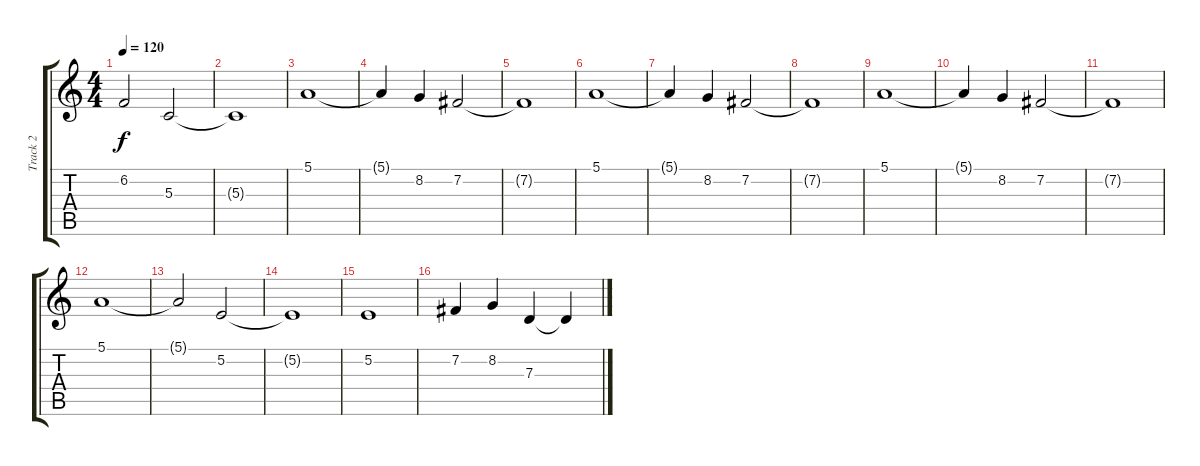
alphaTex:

\track ("Track 2" "Track 2") {instrument flute}
\staff {score tabs}
\tuning (E4 B3 G3 D3 A2 E2) {hide}
\ts (4 4)
\tempo 120
\clef g2
\ks c
6.2{t}.2{dy f} 5.3.2 |
5.3{t}.1 |
5.1.1 |
5.1{t}.4 8.2.4 7.2.2 |
7.2{t}.1 |
5.1.1 |
5.1{t}.4 8.2.4 7.2.2 |
7.2{t}.1 |
5.1.1 |
5.1{t}.4 8.2.4 7.2.2 |
7.2{t}.1 |
5.1.1 |
5.1{t}.2 5.2.2 |
5.2{t}.1 |
5.2.1 |
7.2.4 8.2.4 7.3.4 7.3{t}.4
